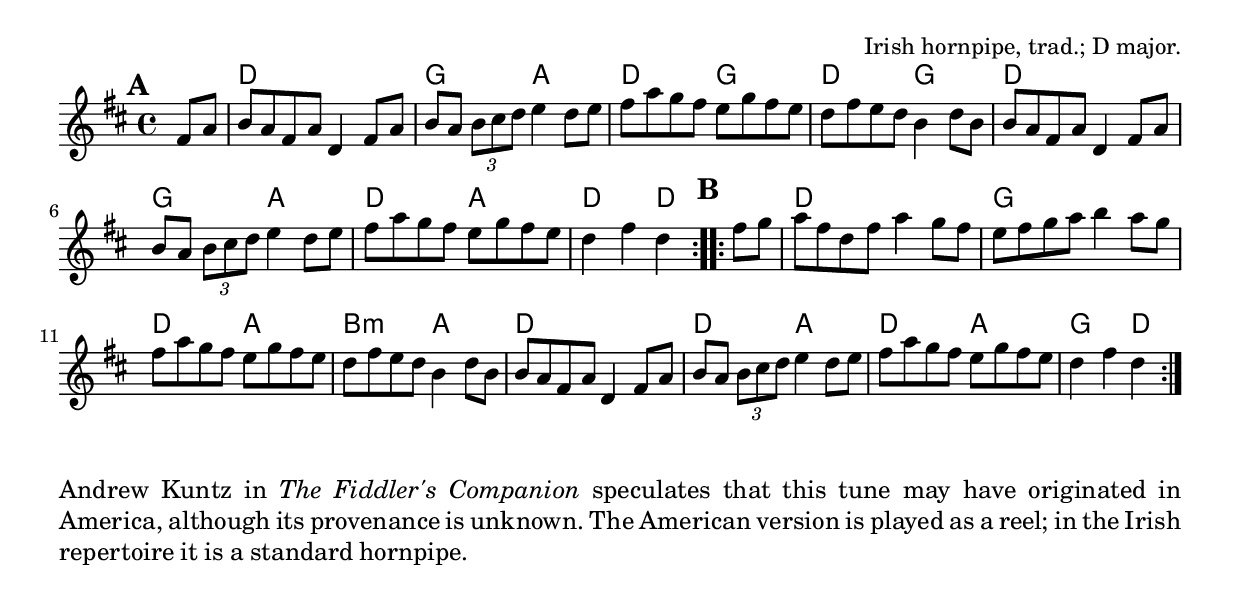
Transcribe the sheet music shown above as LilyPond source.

\version "2.18.2"
\include "util.ly"

\tocItem \markup "The Boys of Bluehill"

\score {
  <<
    \relative fis' {
      \time 4/4
      \key d \major

      \repeat volta 2 {
        \mark \default
        \partial 4 fis8 a |
        b8 a fis a d,4 fis8 a8 |
        b8 a \tuplet 3/2 { b cis d } e4 d8 e |
        fis8 a g fis e g fis e |
        d fis e d b4 d8 b |

        b8 a fis a d,4 fis8 a |
        b8 a \tuplet 3/2 { b cis d } e4 d8 e |
        fis8 a g fis e g fis e |
        d4 fis d
      }

      \repeat volta 2 {
        \mark \default
        fis8 g |
        a8 fis d fis a4 g8 fis |
        e8 fis g a b4 a8 g |
        fis8 a g fis e g fis e |
        d8 fis e d b4 d8 b |

        b8 a fis a d,4 fis8 a |
        b8 a \tuplet 3/2 { b cis d } e4 d8 e |
        fis8 a g fis e g fis e |
        d4 fis d
      }
    }

    \new ChordNames {
      \chordmode {
        \time 4/4

        \repeat volta 2 {
          \partial 4 s4 |
          d1 | g2 a2 | d2 g2 | d2 g2 |
          d1 | g2 a2 | d2 a2 | d2 d4
        }

        \repeat volta 2 {
          s4 |
          d1 | g1 | d2 a2 | b2:m a |
          d1 | d2 a2 | d2 a2 | g2 d4
        }
      }
    }
  >>

  \header {
    title = "The Boys of Bluehill"
    opus = "Irish hornpipe, trad.; D major."
  }
  \layout{indent=0}
}

\markuplist {
  \paragraph {
    Andrew Kuntz in \italic {The Fiddler's Companion} speculates that this
    tune may have originated in America, although its provenance is unknown.
    The American version is played as a reel; in the Irish repertoire it is
    a standard hornpipe.
  }
}